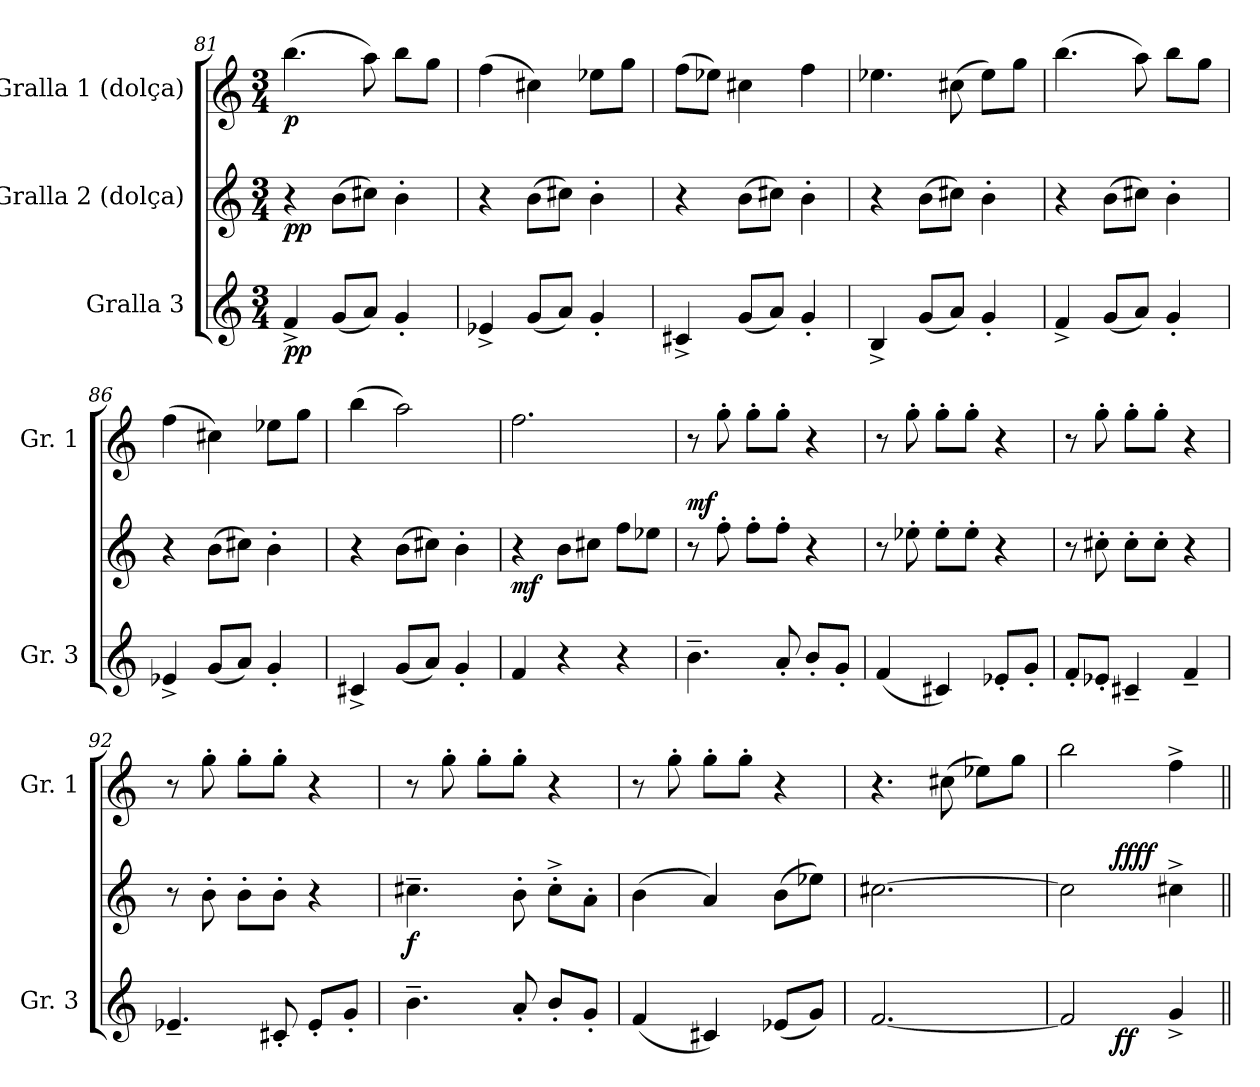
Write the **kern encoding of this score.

**kern	**dynam	**kern	**dynam	**kern	**dynam
*part3	*part3	*part2	*part2	*part1	*part1
*staff3	*staff3	*staff2	*staff2	*staff1	*staff1
*I"Gralla 3	*	*I"Gralla 2 (dolça)	*	*I"Gralla 1 (dolça)	*
*I'Gr. 3	*	*	*	*I'Gr. 1	*
*clefG2	*	*clefG2	*	*clefG2	*
*k[]	*	*k[]	*	*k[]	*
*M3/4	*	*M3/4	*	*M3/4	*
=81	=81	=81	=81	=81	=81
!	!LO:DY:b	!	!LO:DY:b	!	!LO:DY:b
4f^/	pp	4r	pp	(>4.bb\	p
(<8g/L	.	(>8b\L	.	.	.
8a/J)	.	8cc#X\J)	.	8aa\)	.
4g'/	.	4b'\	.	8bb\L	.
.	.	.	.	8gg\J	.
=82	=82	=82	=82	=82	=82
4e-X^/	.	4r	.	(>4ff\	.
(<8g/L	.	(>8b\L	.	4cc#X\)	.
8a/J)	.	8cc#X\J)	.	.	.
4g'/	.	4b'\	.	8ee-X\L	.
.	.	.	.	8gg\J	.
!!LO:LB:g=z
=83	=83	=83	=83	=83	=83
4c#X^/	.	4r	.	(>8ff\L	.
.	.	.	.	8ee-X\J)	.
(<8g/L	.	(>8b\L	.	4cc#X\	.
8a/J)	.	8cc#X\J)	.	.	.
4g'/	.	4b'\	.	4ff\	.
=84	=84	=84	=84	=84	=84
4B^/	.	4r	.	4.ee-X\	.
(<8g/L	.	(>8b\L	.	.	.
8a/J)	.	8cc#X\J)	.	(>8cc#X\	.
4g'/	.	4b'\	.	8ee-\L)	.
.	.	.	.	8gg\J	.
=85	=85	=85	=85	=85	=85
4f^/	.	4r	.	(>4.bb\	.
(<8g/L	.	(>8b\L	.	.	.
8a/J)	.	8cc#X\J)	.	8aa\)	.
4g'/	.	4b'\	.	8bb\L	.
.	.	.	.	8gg\J	.
=86	=86	=86	=86	=86	=86
4e-X^/	.	4r	.	(>4ff\	.
(<8g/L	.	(>8b\L	.	4cc#X\)	.
8a/J)	.	8cc#X\J)	.	.	.
4g'/	.	4b'\	.	8ee-X\L	.
.	.	.	.	8gg\J	.
=87	=87	=87	=87	=87	=87
4c#X^/	.	4r	.	(>4bb\	.
(<8g/L	.	(>8b\L	.	2aa\)	.
8a/J)	.	8cc#X\J)	.	.	.
4g'/	.	4b'\	.	.	.
=88	=88	=88	=88	=88	=88
!	!	!	!LO:DY:b	!	!
4f/	.	4r	mf	2.ff\	.
4r	.	8b\L	.	.	.
.	.	8cc#X\J	.	.	.
4r	.	8ff\L	.	.	.
.	.	8ee-X\J	.	.	.
!!LO:PB:g=z
=89	=89	=89	=89	=89	=89
!	!LO:DY:b	!	!	!	!
!	!LO:DY:n=1:a	!	!LO:DY:a	!	!
4.b~\	ff mf	8r	mf	8r	.
.	.	8ff'\	.	8gg'\	.
.	.	8ff'\L	.	8gg'\L	.
8a'/	.	8ff'\J	.	8gg'\J	.
8b'/L	.	4r	.	4r	.
8g'/J	.	.	.	.	.
=90	=90	=90	=90	=90	=90
(<4f/	.	8r	.	8r	.
.	.	8ee-X'\	.	8gg'\	.
4c#X/)	.	8ee-'\L	.	8gg'\L	.
.	.	8ee-'\J	.	8gg'\J	.
8e-X'/L	.	4r	.	4r	.
8g'/J	.	.	.	.	.
=91	=91	=91	=91	=91	=91
8f'/L	.	8r	.	8r	.
8e-X'/J	.	8cc#X'\	.	8gg'\	.
4c#X~/	.	8cc#'\L	.	8gg'\L	.
.	.	8cc#'\J	.	8gg'\J	.
4f~/	.	4r	.	4r	.
=92	=92	=92	=92	=92	=92
4.e-X~/	.	8r	.	8r	.
.	.	8b'\	.	8gg'\	.
.	.	8b'\L	.	8gg'\L	.
8c#X'/	.	8b'\J	.	8gg'\J	.
8e-'/L	.	4r	.	4r	.
8g'/J	.	.	.	.	.
=93	=93	=93	=93	=93	=93
!	!	!	!LO:DY:b	!	!
4.b~\	.	4.cc#X~\	f	8r	.
.	.	.	.	8gg'\	.
.	.	.	.	8gg'\L	.
8a'/	.	8b'\	.	8gg'\J	.
8b'/L	.	8cc#'^\L	.	4r	.
8g'/J	.	8a'\J	.	.	.
=94	=94	=94	=94	=94	=94
(<4f/	.	(>4b\	.	8r	.
.	.	.	.	8gg'\	.
4c#X/)	.	4a/)	.	8gg'\L	.
.	.	.	.	8gg'\J	.
(<8e-X/L	.	(>8b\L	.	4r	.
8g/J)	.	8ee-X\J)	.	.	.
!!LO:LB:g=z
=95	=95	=95	=95	=95	=95
[2.f/	.	[2.cc#X\	.	4.r	.
.	.	.	.	(>8cc#X\	.
.	.	.	.	8ee-X\L)	.
.	.	.	.	8gg\J	.
=96	=96	=96	=96	=96	=96
*^	*	*^	*	*	*
2f/]	4ryy	.	2cc#\]	4ryy	.	2bb\	.
!	!	!LO:DY:b	!	!	!LO:DY:b	!	!
!	!	!	!	!	!LO:DY:n=1:a	!	!
.	2ryy	ff	.	2ryy	ff ff	.	.
4g^/	.	.	4cc#X^\	.	.	4ff^\	.
*v	*v	*	*	*	*	*	*
*	*	*v	*v	*	*	*
=||	=||	=||	=||	=||	=||
*-	*-	*-	*-	*-	*-
